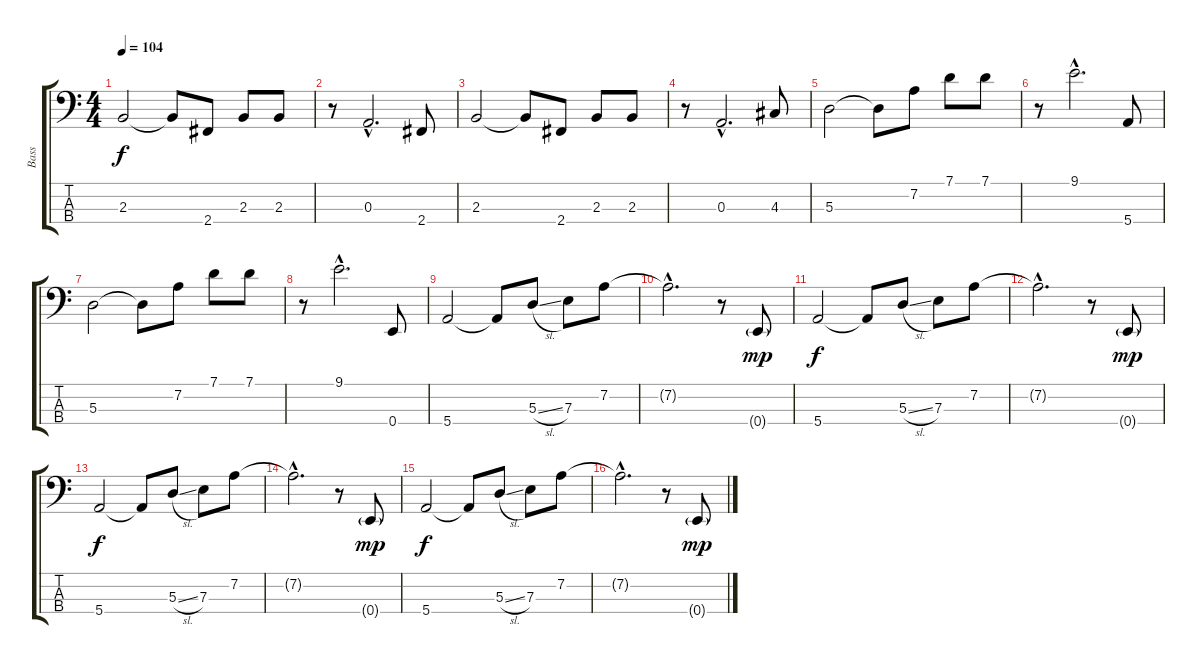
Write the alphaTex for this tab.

\track ("Bass" "Bass") {instrument electricbassfinger}
\staff {score tabs}
\tuning (G2 D2 A1 E1) {hide}
\ts (4 4)
\tempo 104
\clef f4
\ks c
2.3.2{dy f} 2.3{t}.8 2.4.8 2.3.8 2.3.8 |
r.8 0.3{hac}.2{d} 2.4.8 |
2.3.2 2.3{t}.8 2.4.8 2.3.8 2.3.8 |
r.8 0.3{hac}.2{d} 4.3.8 |
5.3.2 5.3{t}.8 7.2.8 7.1.8 7.1.8 |
r.8 9.1{hac}.2{d} 5.4.8 |
5.3.2 5.3{t}.8 7.2.8 7.1.8 7.1.8 |
r.8 9.1{hac}.2{d} 0.4.8 |
5.4.2 5.4{t}.8 5.3{sl}.8 7.3.8 7.2.8 |
7.2{hac t}.2{d} r.8 0.4{g}.8{dy mp} |
5.4.2{dy f} 5.4{t}.8 5.3{sl}.8 7.3.8 7.2.8 |
7.2{hac t}.2{d} r.8 0.4{g}.8{dy mp} |
5.4.2{dy f} 5.4{t}.8 5.3{sl}.8 7.3.8 7.2.8 |
7.2{hac t}.2{d} r.8 0.4{g}.8{dy mp} |
5.4.2{dy f} 5.4{t}.8 5.3{sl}.8 7.3.8 7.2.8 |
7.2{hac t}.2{d} r.8 0.4{g}.8{dy mp}
